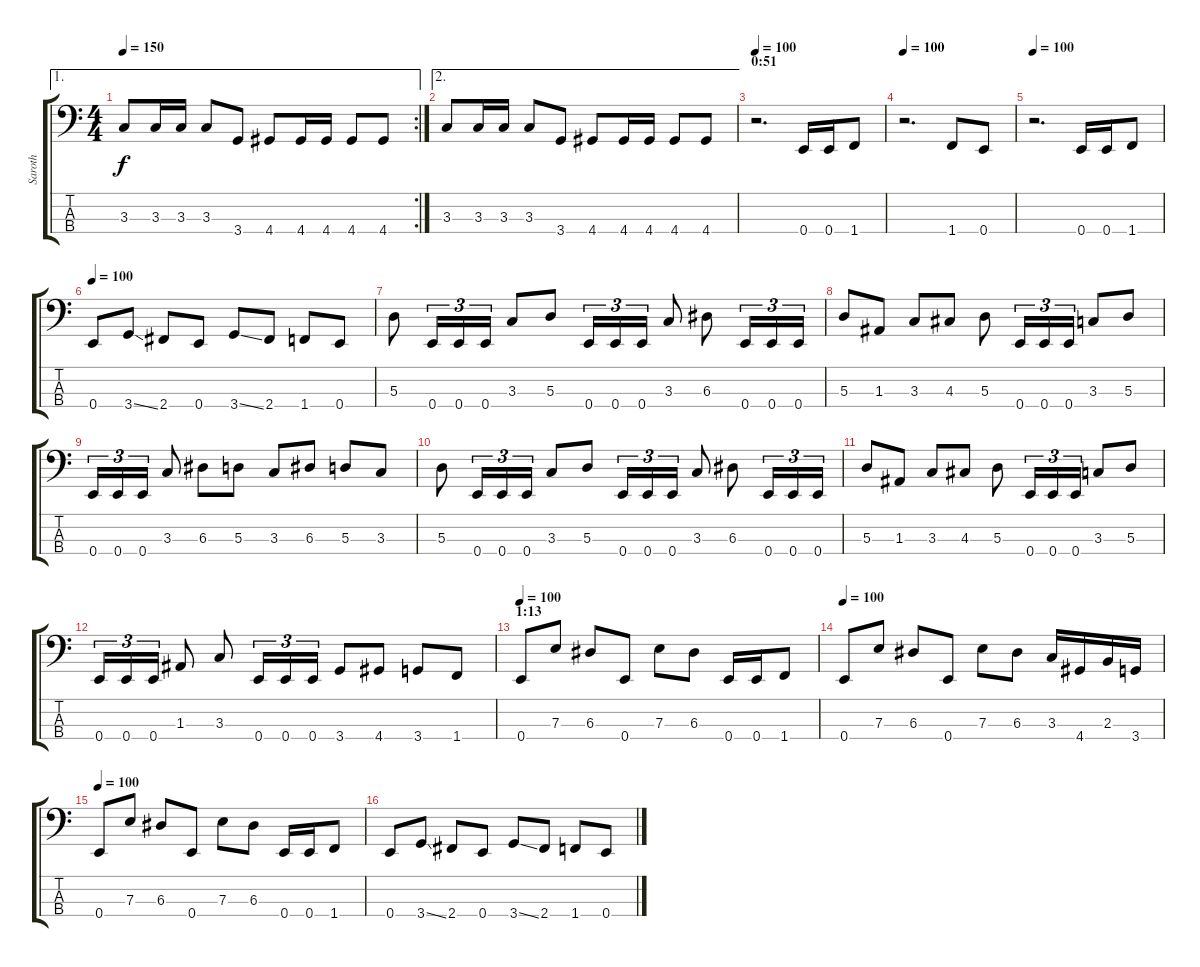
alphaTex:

\track ("Saroth" "Saroth") {instrument electricbasspick}
\staff {score tabs}
\tuning (G2 D2 A1 E1) {hide}
\ae 1
\rc 2
\ts (4 4)
\tempo 150
\clef f4
\ks c
3.3.8{dy f} 3.3.16 3.3.16 3.3.8 3.4.8 4.4.8 4.4.16 4.4.16 4.4.8 4.4.8 |
\ae 2
3.3.8 3.3.16 3.3.16 3.3.8 3.4.8 4.4.8 4.4.16 4.4.16 4.4.8 4.4.8 |
\section ("" "0:51")
\tempo 100
r.2{d} 0.4.16 0.4.16 1.4.8 |
\tempo 100
r.2{d} 1.4.8 0.4.8 |
\tempo 100
r.2{d} 0.4.16 0.4.16 1.4.8 |
\tempo 100
0.4.8 3.4{ss}.8 2.4.8 0.4.8 3.4{ss}.8 2.4.8 1.4.8 0.4.8 |
5.3.8 0.4.16{tu (3 2)} 0.4.16{tu (3 2)} 0.4.16{tu (3 2)} 3.3.8 5.3.8 0.4.16{tu (3 2)} 0.4.16{tu (3 2)} 0.4.16{tu (3 2)} 3.3.8 6.3.8 0.4.16{tu (3 2)} 0.4.16{tu (3 2)} 0.4.16{tu (3 2)} |
5.3.8 1.3.8 3.3.8 4.3.8 5.3.8 0.4.16{tu (3 2)} 0.4.16{tu (3 2)} 0.4.16{tu (3 2)} 3.3.8 5.3.8 |
0.4.16{tu (3 2)} 0.4.16{tu (3 2)} 0.4.16{tu (3 2)} 3.3.8 6.3.8 5.3.8 3.3.8 6.3.8 5.3.8 3.3.8 |
5.3.8 0.4.16{tu (3 2)} 0.4.16{tu (3 2)} 0.4.16{tu (3 2)} 3.3.8 5.3.8 0.4.16{tu (3 2)} 0.4.16{tu (3 2)} 0.4.16{tu (3 2)} 3.3.8 6.3.8 0.4.16{tu (3 2)} 0.4.16{tu (3 2)} 0.4.16{tu (3 2)} |
5.3.8 1.3.8 3.3.8 4.3.8 5.3.8 0.4.16{tu (3 2)} 0.4.16{tu (3 2)} 0.4.16{tu (3 2)} 3.3.8 5.3.8 |
0.4.16{tu (3 2)} 0.4.16{tu (3 2)} 0.4.16{tu (3 2)} 1.3.8 3.3.8 0.4.16{tu (3 2)} 0.4.16{tu (3 2)} 0.4.16{tu (3 2)} 3.4.8 4.4.8 3.4.8 1.4.8 |
\section ("" "1:13")
\tempo 100
0.4.8 7.3.8 6.3.8 0.4.8 7.3.8 6.3.8 0.4.16 0.4.16 1.4.8 |
\tempo 100
0.4.8 7.3.8 6.3.8 0.4.8 7.3.8 6.3.8 3.3.16 4.4.16 2.3.16 3.4.16 |
\tempo 100
0.4.8 7.3.8 6.3.8 0.4.8 7.3.8 6.3.8 0.4.16 0.4.16 1.4.8 |
0.4.8 3.4{ss}.8 2.4.8 0.4.8 3.4{ss}.8 2.4.8 1.4.8 0.4.8
